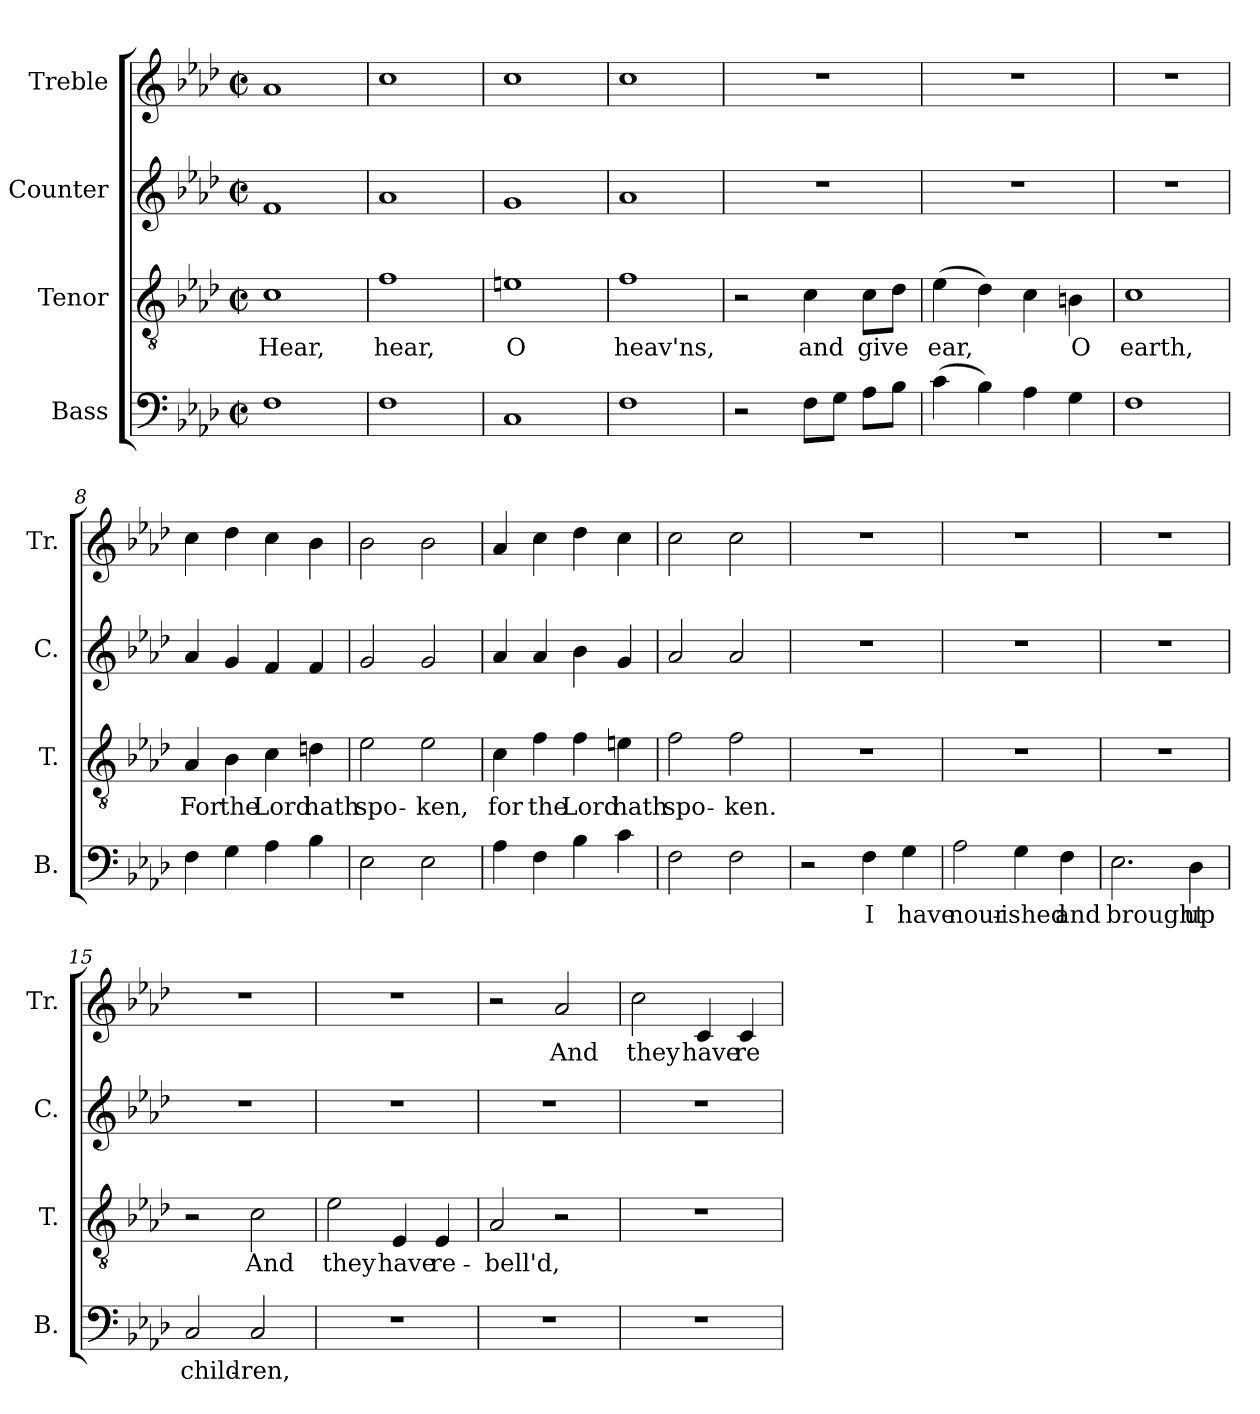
**kern	**text	**kern	**text	**kern	**kern	**text
*part4	*part4	*part3	*part3	*part2	*part1	*part1
*staff4	*staff4	*staff3	*staff3	*staff2	*staff1	*staff1
*I"Bass	*	*I"Tenor	*	*I"Counter	*I"Treble	*
*I'B.	*	*I'T.	*	*I'C.	*I'Tr.	*
*clefF4	*	*clefGv2	*	*clefG2	*clefG2	*
*k[b-e-a-d-]	*	*k[b-e-a-d-]	*	*k[b-e-a-d-]	*k[b-e-a-d-]	*
*M4/4	*	*M4/4	*	*M4/4	*M4/4	*
*met(c|)	*	*met(c|)	*	*met(c|)	*met(c|)	*
*MM100	*	*MM100	*	*MM100	*MM100	*
=1	=1	=1	=1	=1	=1	=1
!	!	!	!LO:LY:b	!	!	!
1F!	.	1c!	Hear,	1f!	1a-!	.
=2	=2	=2	=2	=2	=2	=2
!	!	!	!LO:LY:b	!	!	!
1F!	.	1f!	hear,	1a-!	1cc!	.
=3	=3	=3	=3	=3	=3	=3
!	!	!	!LO:LY:b	!	!	!
1C!	.	1en!	O	1g!	1cc!	.
=4	=4	=4	=4	=4	=4	=4
!	!	!	!LO:LY:b	!	!	!
1F!	.	1f!	heav'ns,	1a-!	1cc!	.
=5	=5	=5	=5	=5	=5	=5
2r	.	2r	.	1r	1r	.
!	!	!	!LO:LY:b	!	!	!
8F!\L	.	4c!\	and	.	.	.
8G!\J	.	.	.	.	.	.
!	!	!	!LO:LY:b	!	!	!
8A-!\L	.	8c!\L	give	.	.	.
8B-!\J	.	8d-!\J	.	.	.	.
=6	=6	=6	=6	=6	=6	=6
!	!	!	!LO:LY:b	!	!	!
(>4c!\	.	(>4e-!\	ear,	1r	1r	.
4B-!\)	.	4d-!\)	.	.	.	.
4A-!\	.	4c!\	.	.	.	.
!	!	!	!LO:LY:b	!	!	!
4G!\	.	4Bn!\	O	.	.	.
=7	=7	=7	=7	=7	=7	=7
!	!	!	!LO:LY:b	!	!	!
1F!	.	1c!	earth,	1r	1r	.
=8	=8	=8	=8	=8	=8	=8
!	!	!	!LO:LY:b	!	!	!
4F!\	.	4A-!/	For	4a-!/	4cc!\	.
!	!	!	!LO:LY:b	!	!	!
4G!\	.	4B-!\	the	4g!/	4dd-!\	.
!	!	!	!LO:LY:b	!	!	!
4A-!\	.	4c!\	Lord	4f!/	4cc!\	.
!	!	!	!LO:LY:b	!	!	!
4B-!\	.	4dn!\	hath	4f!/	4b-!\	.
=9	=9	=9	=9	=9	=9	=9
!	!	!	!LO:LY:b	!	!	!
2E-!\	.	2e-!\	spo-	2g!/	2b-!\	.
!	!	!	!LO:LY:b	!	!	!
2E-!\	.	2e-!\	-ken,	2g!/	2b-!\	.
=10	=10	=10	=10	=10	=10	=10
!	!	!	!LO:LY:b	!	!	!
4A-!\	.	4c!\	for	4a-!/	4a-!/	.
!	!	!	!LO:LY:b	!	!	!
4F!\	.	4f!\	the	4a-!/	4cc!\	.
!	!	!	!LO:LY:b	!	!	!
4B-!\	.	4f!\	Lord	4b-!\	4dd-!\	.
!	!	!	!LO:LY:b	!	!	!
4c!\	.	4en!\	hath	4g!/	4cc!\	.
=11	=11	=11	=11	=11	=11	=11
!	!	!	!LO:LY:b	!	!	!
2F!\	.	2f!\	spo-	2a-!/	2cc!\	.
!	!	!	!LO:LY:b	!	!	!
2F!\	.	2f!\	-ken.	2a-!/	2cc!\	.
=12	=12	=12	=12	=12	=12	=12
2r	.	1r	.	1r	1r	.
!	!LO:LY:b	!	!	!	!	!
4F!\	I	.	.	.	.	.
!	!LO:LY:b	!	!	!	!	!
4G!\	have	.	.	.	.	.
=13	=13	=13	=13	=13	=13	=13
!	!LO:LY:b	!	!	!	!	!
2A-!\	nour-	1r	.	1r	1r	.
!	!LO:LY:b	!	!	!	!	!
4G!\	-ished	.	.	.	.	.
!	!LO:LY:b	!	!	!	!	!
4F!\	and	.	.	.	.	.
!!LO:LB:g=z
=14	=14	=14	=14	=14	=14	=14
!	!LO:LY:b	!	!	!	!	!
2.E-!\	brought	1r	.	1r	1r	.
!	!LO:LY:b	!	!	!	!	!
4D-!\	up	.	.	.	.	.
=15	=15	=15	=15	=15	=15	=15
!	!LO:LY:b	!	!	!	!	!
2C!/	child-	2r	.	1r	1r	.
!	!LO:LY:b	!	!LO:LY:b	!	!	!
2C!/	-ren,	2c!\	And	.	.	.
=16	=16	=16	=16	=16	=16	=16
!	!	!	!LO:LY:b	!	!	!
1r	.	2e-!\	they	1r	1r	.
!	!	!	!LO:LY:b	!	!	!
.	.	4E-!/	have	.	.	.
!	!	!	!LO:LY:b	!	!	!
.	.	4E-!/	re-	.	.	.
=17	=17	=17	=17	=17	=17	=17
!	!	!	!LO:LY:b	!	!	!
1r	.	2A-!/	-bell'd,	1r	2r	.
!	!	!	!	!	!	!LO:LY:b
.	.	2r	.	.	2a-!/	And
=18	=18	=18	=18	=18	=18	=18
!	!	!	!	!	!	!LO:LY:b
1r	.	1r	.	1r	2cc!\	they
!	!	!	!	!	!	!LO:LY:b
.	.	.	.	.	4c!/	have
!	!	!	!	!	!	!LO:LY:b
.	.	.	.	.	4c!/	re-
=	=	=	=	=	=	=
*-	*-	*-	*-	*-	*-	*-
